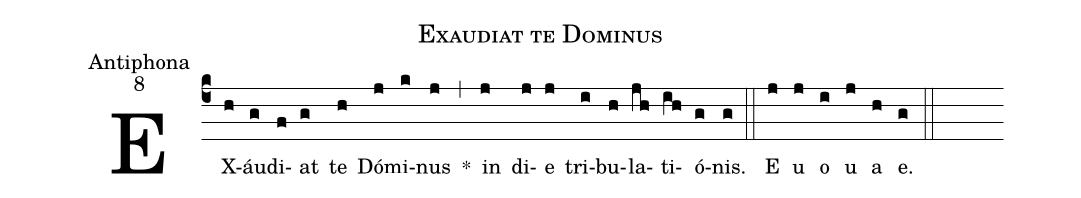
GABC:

name:Exaudiat te Dominus;
office-part:Antiphona;
mode:8;
%%
(c4) EX(h)áu(g)di(f)at(g) te(h) Dó(j)mi(k)nus(j) *(,) in(j) di(j)e(j) tri(i)bu(h)la(jh)ti(ih)ó(g)nis.(g) (::)
E(j) u(j) o(i) u(j) a(h) e.(g) (::)
